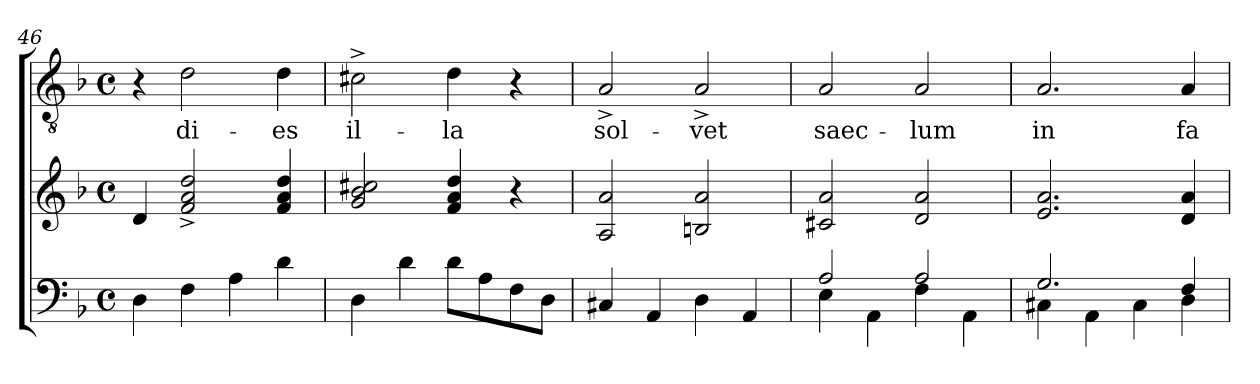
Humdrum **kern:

**kern	**kern	**kern	**text
*part2	*part2	*part1	*part1
*staff3	*staff2	*staff1	*staff1
*clefF4	*clefG2	*clefGv2	*
*k[b-]	*k[b-]	*k[b-]	*
*F:	*F:	*F:	*
*M4/4	*M4/4	*M4/4	*
*met(c)	*met(c)	*met(c)	*
=46	=46	=46	=46
4D\	4d/	4r	.
!	!	!	!LO:LY:b
4F\	2f/^< 2a/^< 2dd/^<	2d\	di-
4A\	.	.	.
!	!	!	!LO:LY:b
4d\	4f/ 4a/ 4dd/	4d\	-es
=47	=47	=47	=47
!	!	!	!LO:LY:b
4D\	2g/ 2b-/ 2cc#X/	2c#X^>\	il-
4d\	.	.	.
!	!	!	!LO:LY:b
8d\L	4f/ 4a/ 4dd/	4d\	-la
8A\	.	.	.
8F\	4r	4r	.
8D\J	.	.	.
=48	=48	=48	=48
!	!	!	!LO:LY:b
4C#X/	2A/ 2a/	2A^>/	sol-
4AA/	.	.	.
!	!	!	!LO:LY:b
4D\	2Bn/ 2a/	2A^>/	-vet
4AA/	.	.	.
=49	=49	=49	=49
*^	*	*	*
!	!	!	!	!LO:LY:b
2A/	4E\	2c#X/ 2a/	2A/	saec-
.	4AA\	.	.	.
!	!	!	!	!LO:LY:b
2A/	4F\	2d/ 2a/	2A/	-lum
.	4AA\	.	.	.
!!LO:LB:g=z
=50	=50	=50	=50	=50
!	!	!	!	!LO:LY:b
2.G/	4C#X\	2.e/ 2.a/	2.A/	in
.	4AA\	.	.	.
.	4C#\	.	.	.
!	!	!	!	!LO:LY:b
4F/	4D\	4d/ 4a/	4A/	fa-
*v	*v	*	*	*
=	=	=	=
*-	*-	*-	*-
